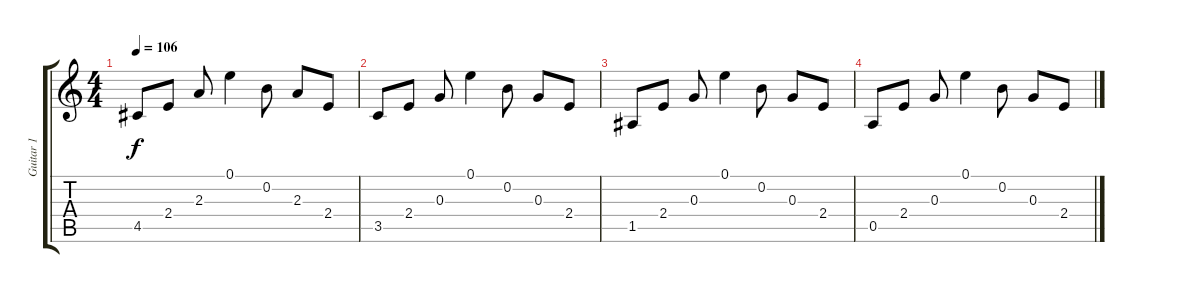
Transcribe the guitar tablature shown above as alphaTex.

\track ("Guitar 1" "Guitar 1") {instrument electricguitarclean}
\staff {score tabs}
\tuning (E4 B3 G3 D3 A2 E2) {hide}
\ts (4 4)
\tempo 106
\clef g2
\ks c
4.5.8{dy f} 2.4.8 2.3.8 0.1.4 0.2.8 2.3.8 2.4.8 |
3.5.8 2.4.8 0.3.8 0.1.4 0.2.8 0.3.8 2.4.8 |
1.5.8 2.4.8 0.3.8 0.1.4 0.2.8 0.3.8 2.4.8 |
0.5.8 2.4.8 0.3.8 0.1.4 0.2.8 0.3.8 2.4.8
